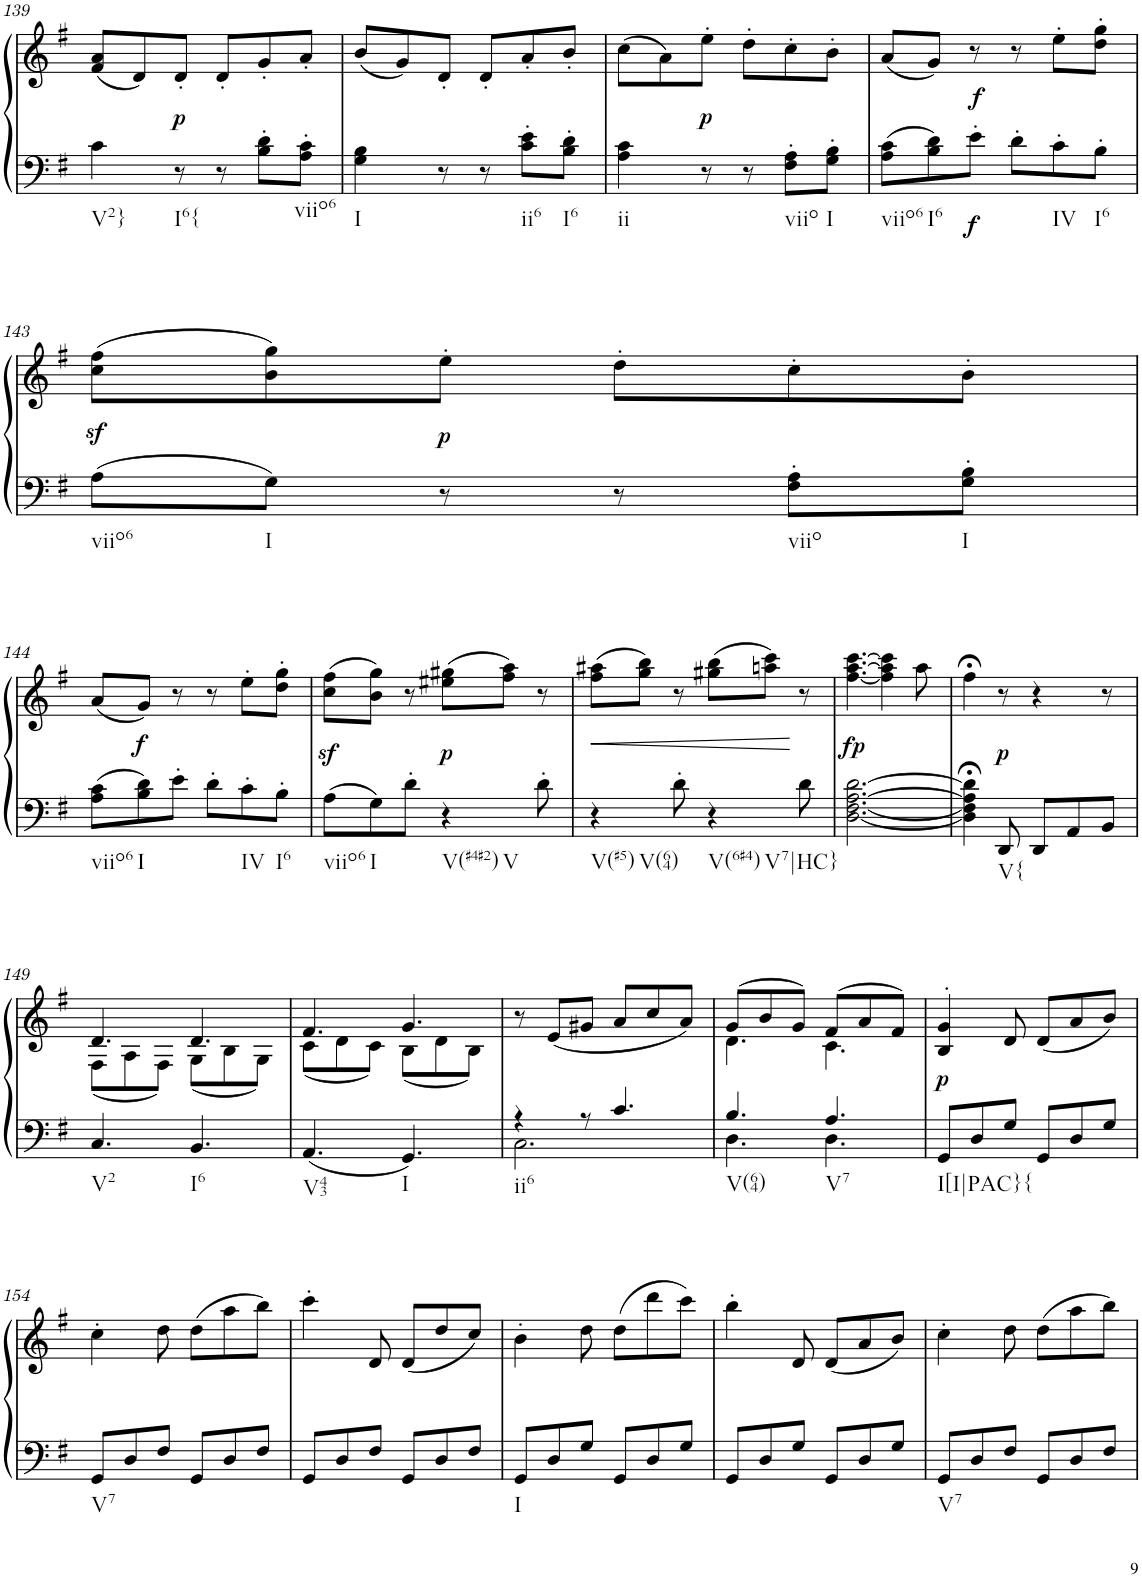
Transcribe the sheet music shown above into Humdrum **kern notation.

**kern	**kern	**dynam
*part1	*part1	*part1
*staff2	*staff1	*staff1/2
*I"Klavier linke Hand	*	*
!!LO:PB:g=z
*clefF4	*clefG2	*
*k[f#]	*k[f#]	*
*M6/8	*M6/8	*
=139	=139	=139
!LO:TX:b:t=V2}	!	!
4c\	(8f#/ 8a/L	.
.	8d/)	.
!LO:TX:b:t=I6{	!	!
!	!	!LO:DY:b
8r	8d'/J	p
8r	8d'/L	.
8B\' 8d\'L	8g'/	.
!LO:TX:b:t=viio6	!	!
8A\' 8c\'J	8a'/J	.
=140	=140	=140
!LO:TX:b:t=I	!	!
4G\ 4B\	(8b/L	.
.	8g/)	.
8r	8d'/J	.
8r	8d'/L	.
!LO:TX:b:t=ii6	!	!
8c\' 8e\'L	8a'/	.
!LO:TX:b:t=I6	!	!
8B\' 8d\'J	8b'/J	.
=141	=141	=141
!LO:TX:b:t=ii	!	!
4A\ 4c\	(8cc\L	.
.	8a\)	.
!	!	!LO:DY:b
8r	8ee'\J	p
8r	8dd'\L	.
!LO:TX:b:t=viio	!	!
8F#\' 8A\'L	8cc'\	.
!LO:TX:b:t=I	!	!
8G\' 8B\'J	8b'\J	.
=142	=142	=142
!LO:TX:b:t=viio6	!	!
8A\ 8c\L	(8a/L	.
!LO:TX:b:t=I6	!	!
8B\ 8d\	8g/J)	.
!	!	!LO:DY:b=2
!	!	!LO:DY:n=1:b
8e'\J	8r	f f
8d'\L	8r	.
!LO:TX:b:t=IV	!	!
8c'\	8ee'\L	.
!LO:TX:b:t=I6	!	!
8B'\J	8dd\' 8gg\'J	.
!!LO:LB:g=z
=143	=143	=143
!LO:TX:b:t=viio6	!	!
8A\L	(8cc\z< 8ff#\z<L	.
!LO:TX:b:t=I	!	!
8G\J	8b\ 8gg\)	.
!	!	!LO:DY:b
8r	8ee'\J	p
8r	8dd'\L	.
!LO:TX:b:t=viio	!	!
8F#\' 8A\'L	8cc'\	.
!LO:TX:b:t=I	!	!
8G\' 8B\'J	8b'\J	.
!!LO:LB:g=z
=144	=144	=144
!LO:TX:b:t=viio6	!	!
8A\ 8c\L	(8a/L	.
!LO:TX:b:t=I	!	!
!	!	!LO:DY:b
8B\ 8d\	8g/J)	f
8e'\J	8r	.
8d'\L	8r	.
!LO:TX:b:t=IV	!	!
8c'\	8ee'\L	.
!LO:TX:b:t=I6	!	!
8B'\J	8dd\' 8gg\'J	.
=145	=145	=145
!LO:TX:b:t=viio6	!	!
8A\L	(8cc\z< 8ff#\z<L	.
!LO:TX:b:t=I	!	!
8G\	8b\ 8gg\J)	.
8d'\J	8r	.
!LO:TX:b:t=V(#4#2)	!	!
!LO:TX:b:t=V	!	!
!	!	!LO:DY:b
4r	(8ee#X\ 8gg#X\L	p
.	8ff#\ 8aa\J)	.
8d'\	8r	.
=146	=146	=146
!LO:TX:b:t=V(#5)	!	!
!LO:TX:b:t=V(64)	!	!
!	!	!LO:HP:b
4r	(8ff#\ 8aa#X\L	<
.	8gg\ 8bb\J)	.
8d'\	8r	.
!LO:TX:b:t=V(6#4)	!	!
!LO:TX:b:t=V7|HC}	!	!
4r	(8gg#X\ 8bb\L	.
.	8aan\ 8ccc\J)	.
8d\	8r	[
=147	=147	=147
!	!	!LO:DY:b
[2.D\ [2.F#\ [2.A\ [2.d\	[4.ff#\ [4.aa\ [4.ccc\	fp
.	4ff#\] 4aa\] 4ccc\]	.
.	8aa\	.
=148	=148	=148
4D\];< 4F#\];< 4A\];< 4d\];<	4ff#;<\	.
!LO:TX:b:t=V{	!	!
!	!	!LO:DY:b
8DD/	8r	p
8DD/L	4r	.
8AA/	.	.
8BB/J	8r	.
!!LO:LB:g=z
=149	=149	=149
*	*^	*
!LO:TX:b:t=V2	!	!	!
4.C/	4.d/	(8F#\L	.
.	.	8A\	.
.	.	8F#\J)	.
!LO:TX:b:t=I6	!	!	!
4.BB/	4.d/	(8G\L	.
.	.	8B\	.
.	.	8G\J)	.
=150	=150	=150	=150
!LO:TX:b:t=V43	!	!	!
4.AA/	4.f#/	(8c\L	.
.	.	8d\	.
.	.	8c\J)	.
!LO:TX:b:t=I	!	!	!
4.GG/	4.g/	(8B\L	.
.	.	8d\	.
.	.	8B\J)	.
=151	=151	=151	=151
*^	*	*	*
!LO:TX:b:t=ii6	!	!	!	!
*	*	*v	*v	*
4r	2.C\	8r	.
.	.	(8e/L	.
8r	.	8g#X/J	.
4.c/	.	8a/L	.
.	.	8cc/	.
.	.	8a/J)	.
=152	=152	=152	=152
*	*	*^	*
!LO:TX:b:t=V(64)	!	!	!	!
4.B/	4.D\	(8g/L	4.d\	.
.	.	8b/	.	.
.	.	8g/J)	.	.
!LO:TX:b:t=V7	!	!	!	!
4.A/	4.D\	(8f#/L	4.c\	.
.	.	8a/	.	.
.	.	8f#/J)	.	.
*v	*v	*	*	*
*	*v	*v	*
=153	=153	=153
!LO:TX:b:t=I[I|PAC}{	!	!
!	!	!LO:DY:b
8GG/L	4B/'> 4g/'>	p
8D/	.	.
8G/J	8d/	.
8GG/L	(8d/L	.
8D/	8a/	.
8G/J	8b/J)	.
!!LO:LB:g=z
=154	=154	=154
!LO:TX:b:t=V7	!	!
8GG/L	4cc'\	.
8D/	.	.
8F#/J	8dd\	.
8GG/L	(8dd\L	.
8D/	8aa\	.
8F#/J	8bb\J)	.
=155	=155	=155
8GG/L	4ccc'\	.
8D/	.	.
8F#/J	8d/	.
8GG/L	(8d/L	.
8D/	8dd/	.
8F#/J	8cc/J)	.
=156	=156	=156
!LO:TX:b:t=I	!	!
8GG/L	4b'\	.
8D/	.	.
8G/J	8dd\	.
8GG/L	(8dd\L	.
8D/	8ddd\	.
8G/J	8ccc\J)	.
=157	=157	=157
8GG/L	4bb'\	.
8D/	.	.
8G/J	8d/	.
8GG/L	(8d/L	.
8D/	8a/	.
8G/J	8b/J)	.
=158	=158	=158
!LO:TX:b:t=V7	!	!
8GG/L	4cc'\	.
8D/	.	.
8F#/J	8dd\	.
8GG/L	(8dd\L	.
8D/	8aa\	.
8F#/J	8bb\J)	.
=	=	=
*-	*-	*-
